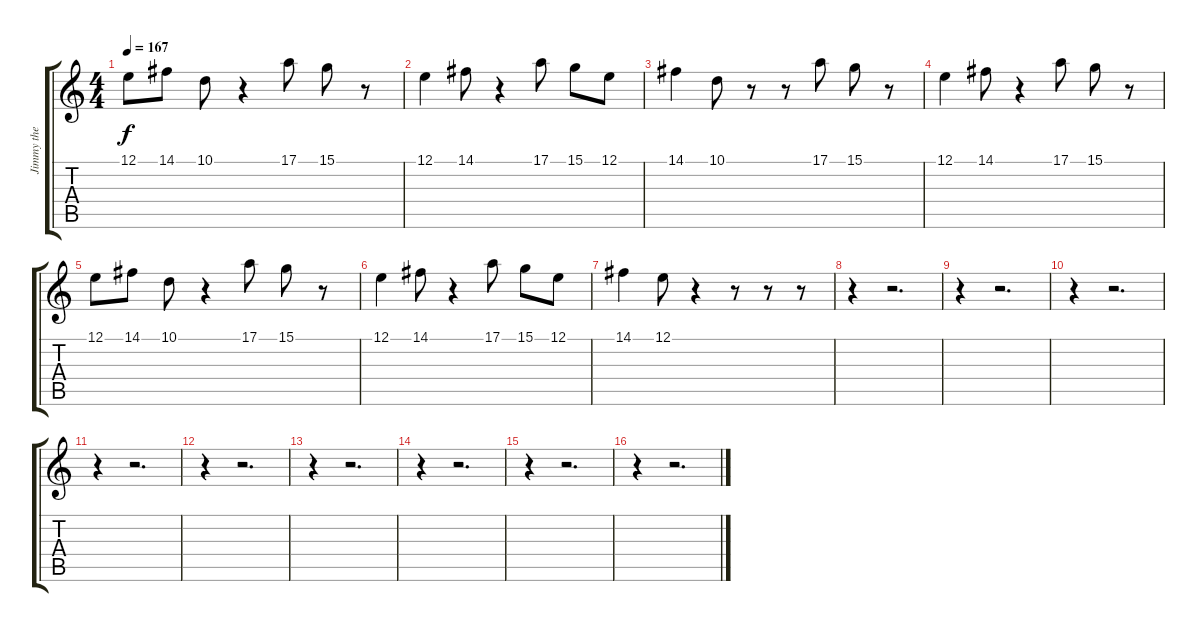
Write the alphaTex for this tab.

\track ("Jimmy the Robot (Synth Setting)" "Jimmy the ") {instrument lead5charang}
\staff {score tabs}
\tuning (E4 B3 G3 D3 A2 E2) {hide}
\ts (4 4)
\tempo 167
\clef g2
\ks c
12.1.8{dy f} 14.1.8 10.1.8 r.4 17.1.8 15.1.8 r.8 |
12.1.4 14.1.8 r.4 17.1.8 15.1.8 12.1.8 |
14.1.4 10.1.8 r.8 r.8 17.1.8 15.1.8 r.8 |
12.1.4 14.1.8 r.4 17.1.8 15.1.8 r.8 |
12.1.8 14.1.8 10.1.8 r.4 17.1.8 15.1.8 r.8 |
12.1.4 14.1.8 r.4 17.1.8 15.1.8 12.1.8 |
14.1.4 12.1.8 r.4 r.8 r.8 r.8 |
r.4 r.2{d} |
r.4 r.2{d} |
r.4 r.2{d} |
r.4 r.2{d} |
r.4 r.2{d} |
r.4 r.2{d} |
r.4 r.2{d} |
r.4 r.2{d} |
r.4 r.2{d}
